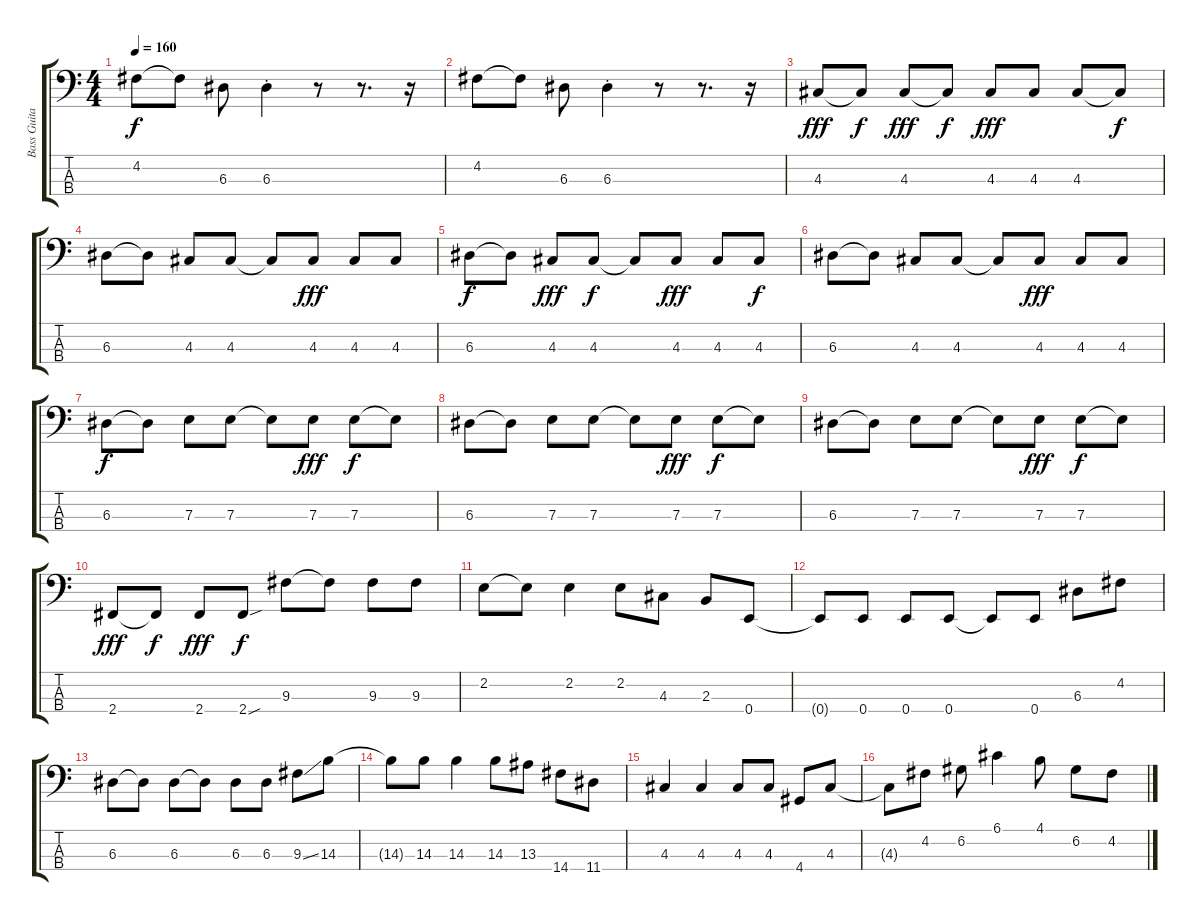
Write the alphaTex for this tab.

\track ("Bass Guitar" "Bass Guita") {instrument electricbasspick}
\staff {score tabs}
\tuning (G2 D2 A1 E1) {hide}
\ts (4 4)
\tempo 160
\clef f4
\ks c
4.2.8{dy f} 4.2{t}.8 6.3.8 6.3{st}.4 r.8 r.8{d} r.16 |
4.2.8 4.2{t}.8 6.3.8 6.3{st}.4 r.8 r.8{d} r.16 |
4.3.8{dy fff} 4.3{t}.8{dy f} 4.3.8{dy fff} 4.3{t}.8{dy f} 4.3.8{dy fff} 4.3.8 4.3.8 4.3{t}.8{dy f} |
6.3.8 6.3{t}.8 4.3.8 4.3.8 4.3{t}.8 4.3.8{dy fff} 4.3.8 4.3.8 |
6.3.8{dy f} 6.3{t}.8 4.3.8{dy fff} 4.3.8{dy f} 4.3{t}.8 4.3.8{dy fff} 4.3.8 4.3.8{dy f} |
6.3.8 6.3{t}.8 4.3.8 4.3.8 4.3{t}.8 4.3.8{dy fff} 4.3.8 4.3.8 |
6.3.8{dy f} 6.3{t}.8 7.3.8 7.3.8 7.3{t}.8 7.3.8{dy fff} 7.3.8{dy f} 7.3{t}.8 |
6.3.8 6.3{t}.8 7.3.8 7.3.8 7.3{t}.8 7.3.8{dy fff} 7.3.8{dy f} 7.3{t}.8 |
6.3.8 6.3{t}.8 7.3.8 7.3.8 7.3{t}.8 7.3.8{dy fff} 7.3.8{dy f} 7.3{t}.8 |
2.4.8{dy fff} 2.4{t}.8{dy f} 2.4.8{dy fff} 2.4{sou}.8{dy f} 9.3.8 9.3{t}.8 9.3.8 9.3.8 |
2.2.8 2.2{t}.8 2.2.4 2.2.8 4.3.8 2.3.8 0.4.8 |
0.4{t}.8 0.4.8 0.4.8 0.4.8 0.4{t}.8 0.4.8 6.3.8 4.2.8 |
6.3.8 6.3{t}.8 6.3.8 6.3{t}.8 6.3.8 6.3.8 9.3{ss}.8 14.3.8 |
14.3{t}.8 14.3.8 14.3.4 14.3.8 13.3.8 14.4.8 11.4.8 |
4.3.4 4.3.4 4.3.8 4.3.8 4.4.8 4.3.8 |
4.3{t}.8 4.2.8 6.2.8 6.1.4 4.1.8 6.2.8 4.2.8
